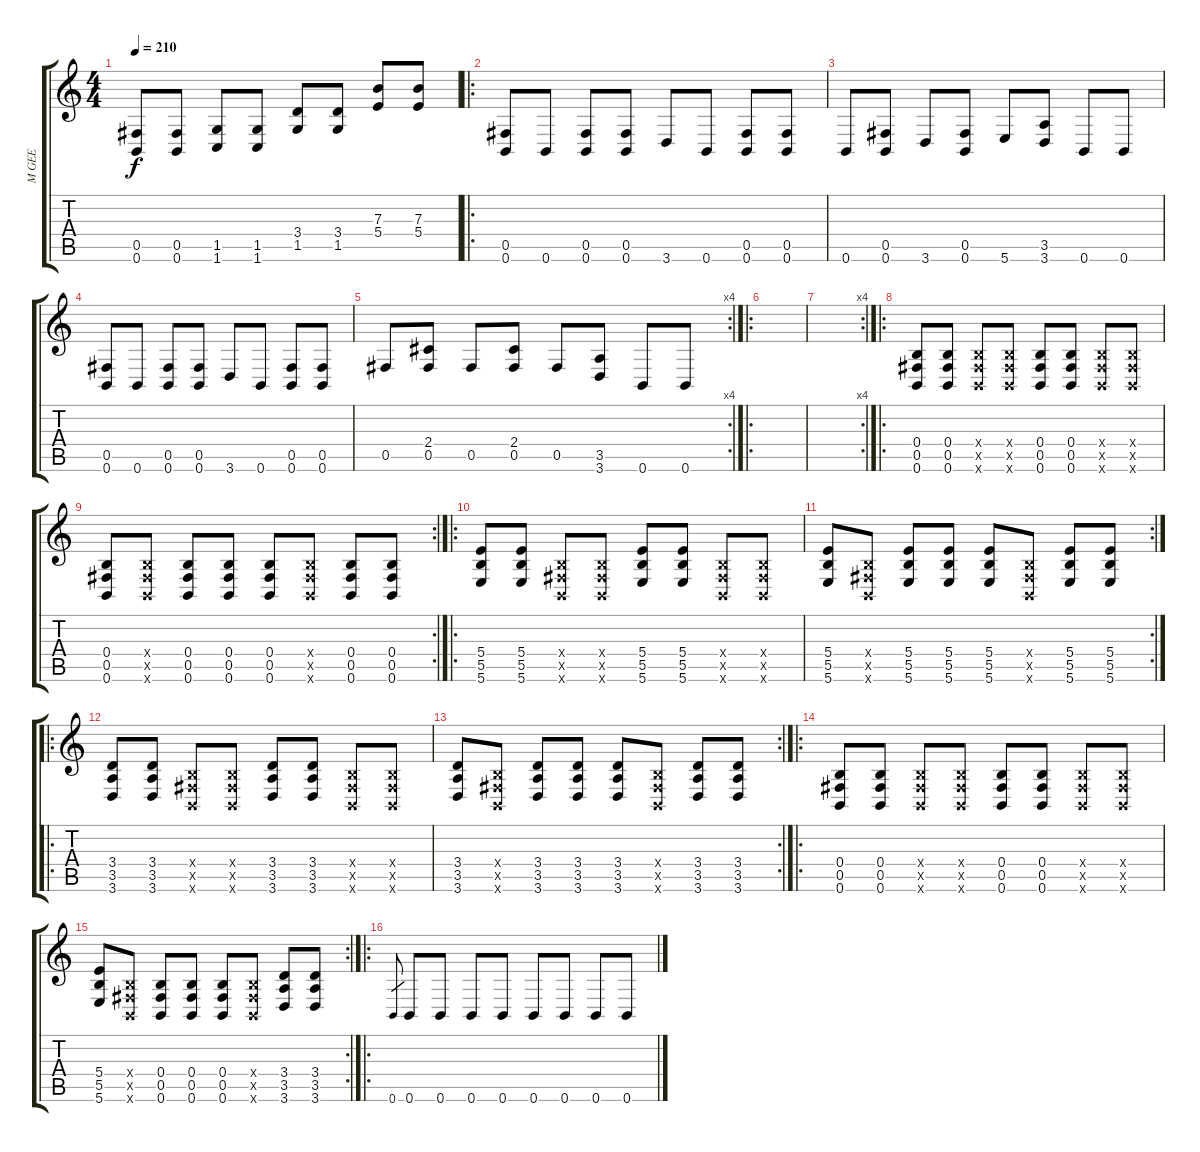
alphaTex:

\track ("M GEE" "M GEE") {instrument distortionguitar}
\staff {score tabs}
\tuning (Db4 Ab3 E3 B2 Gb2 B1) {hide}
\ts (4 4)
\tempo 210
\clef g2
\ks c
(0.5 0.6).8{dy f} (0.5 0.6).8 (1.5 1.6).8 (1.5 1.6).8 (3.4 1.5).8 (3.4 1.5).8 (7.3 5.4).8 (7.3 5.4).8 |
\ro
(0.5 0.6).8 0.6.8 (0.5 0.6).8 (0.5 0.6).8 3.6.8 0.6.8 (0.5 0.6).8 (0.5 0.6).8 |
0.6.8 (0.5 0.6).8 3.6.8 (0.5 0.6).8 5.6.8 (3.5 3.6).8 0.6.8 0.6.8 |
(0.5 0.6).8 0.6.8 (0.5 0.6).8 (0.5 0.6).8 3.6.8 0.6.8 (0.5 0.6).8 (0.5 0.6).8 |
\rc 4
0.5.8 (2.4 0.5).8 0.5.8 (2.4 0.5).8 0.5.8 (3.5 3.6).8 0.6.8 0.6.8 |
\ro
|
\rc 4
|
\ro
(0.4 0.5 0.6).8 (0.4 0.5 0.6).8 (0.4{x} 0.5{x} 0.6{x}).8 (0.4{x} 0.5{x} 0.6{x}).8 (0.4 0.5 0.6).8 (0.4 0.5 0.6).8 (0.4{x} 0.5{x} 0.6{x}).8 (0.4{x} 0.5{x} 0.6{x}).8 |
\rc 2
(0.4 0.5 0.6).8 (0.4{x} 0.5{x} 0.6{x}).8 (0.4 0.5 0.6).8 (0.4 0.5 0.6).8 (0.4 0.5 0.6).8 (0.4{x} 0.5{x} 0.6{x}).8 (0.4 0.5 0.6).8 (0.4 0.5 0.6).8 |
\ro
(5.4 5.5 5.6).8 (5.4 5.5 5.6).8 (0.4{x} 0.5{x} 0.6{x}).8 (0.4{x} 0.5{x} 0.6{x}).8 (5.4 5.5 5.6).8 (5.4 5.5 5.6).8 (0.4{x} 0.5{x} 0.6{x}).8 (0.4{x} 0.5{x} 0.6{x}).8 |
\rc 2
(5.4 5.5 5.6).8 (0.4{x} 0.5{x} 0.6{x}).8 (5.4 5.5 5.6).8 (5.4 5.5 5.6).8 (5.4 5.5 5.6).8 (0.4{x} 0.5{x} 0.6{x}).8 (5.4 5.5 5.6).8 (5.4 5.5 5.6).8 |
\ro
(3.4 3.5 3.6).8 (3.4 3.5 3.6).8 (0.4{x} 0.5{x} 0.6{x}).8 (0.4{x} 0.5{x} 0.6{x}).8 (3.4 3.5 3.6).8 (3.4 3.5 3.6).8 (0.4{x} 0.5{x} 0.6{x}).8 (0.4{x} 0.5{x} 0.6{x}).8 |
\rc 2
(3.4 3.5 3.6).8 (0.4{x} 0.5{x} 0.6{x}).8 (3.4 3.5 3.6).8 (3.4 3.5 3.6).8 (3.4 3.5 3.6).8 (0.4{x} 0.5{x} 0.6{x}).8 (3.4 3.5 3.6).8 (3.4 3.5 3.6).8 |
\ro
(0.4 0.5 0.6).8 (0.4 0.5 0.6).8 (0.4{x} 0.5{x} 0.6{x}).8 (0.4{x} 0.5{x} 0.6{x}).8 (0.4 0.5 0.6).8 (0.4 0.5 0.6).8 (0.4{x} 0.5{x} 0.6{x}).8 (0.4{x} 0.5{x} 0.6{x}).8 |
\rc 2
(5.4 5.5 5.6).8 (0.4{x} 0.5{x} 0.6{x}).8 (0.4 0.5 0.6).8 (0.4 0.5 0.6).8 (0.4 0.5 0.6).8 (0.4{x} 0.5{x} 0.6{x}).8 (3.4 3.5 3.6).8 (3.4 3.5 3.6).8 |
\ro
0.6.8{gr} 0.6.8 0.6.8 0.6.8 0.6.8 0.6.8 0.6.8 0.6.8 0.6.8
